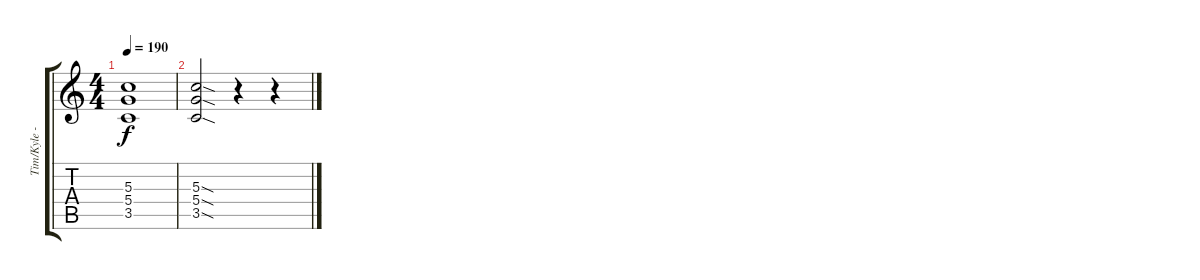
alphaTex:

\track ("Tim/Kyle - Guitar" "Tim/Kyle -") {instrument distortionguitar}
\staff {score tabs}
\tuning (E4 B3 G3 D3 A2 E2) {hide}
\ts (4 4)
\tempo 190
\clef g2
\ks c
(5.3{t} 5.4{t} 3.5{t}).1{dy f} |
(5.3{sod} 5.4{sod} 3.5{sod}).2 r.4 r.4
